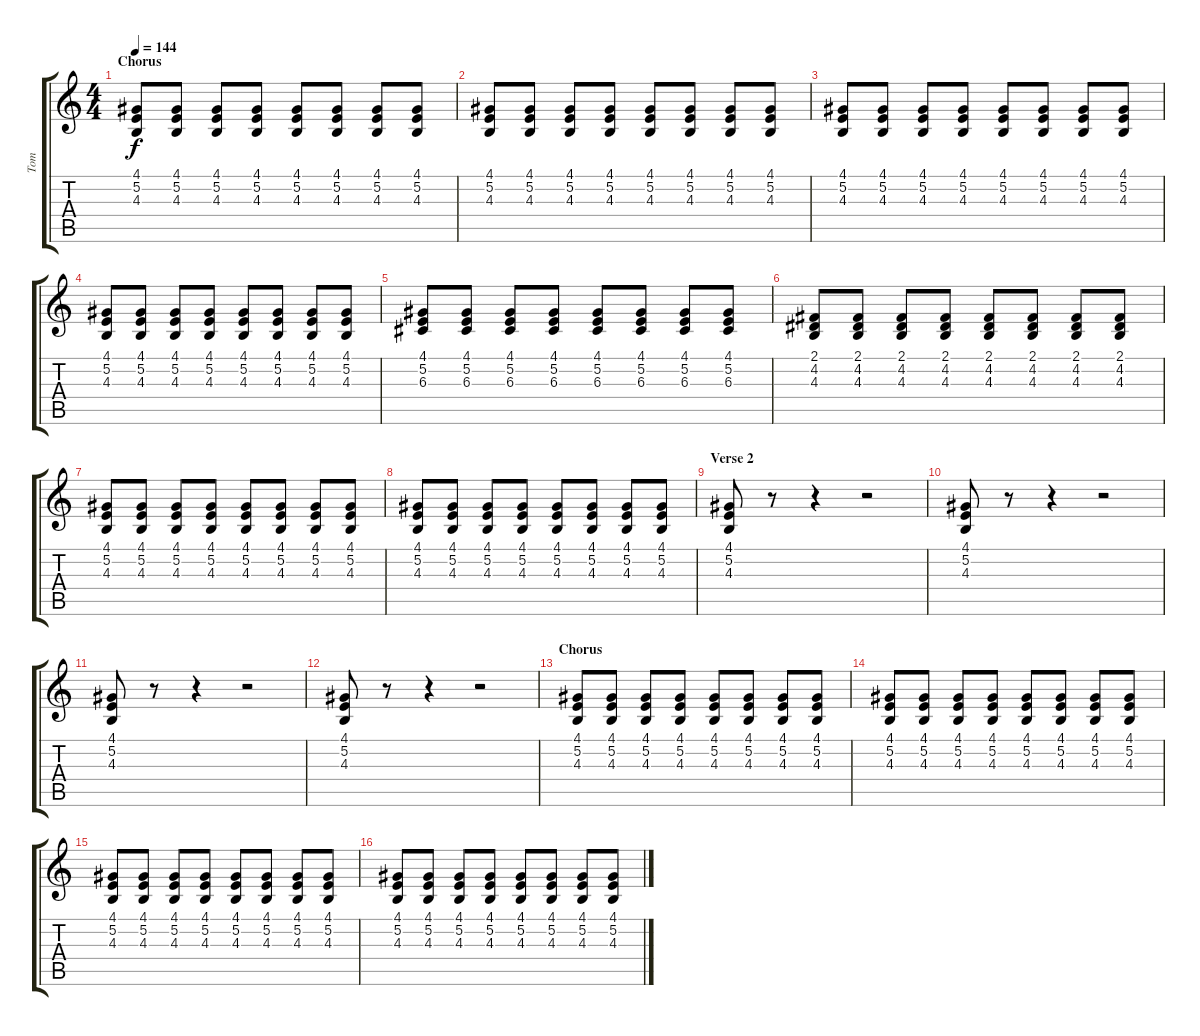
\track ("Tom" "Tom") {instrument brightacousticpiano}
\staff {score tabs}
\tuning (E4 B3 G3 D3 A2 E2) {hide}
\ts (4 4)
\section ("" "Chorus")
\tempo 144
\clef g2
\ks c
(4.1 5.2 4.3).8{dy f} (4.1 5.2 4.3).8 (4.1 5.2 4.3).8 (4.1 5.2 4.3).8 (4.1 5.2 4.3).8 (4.1 5.2 4.3).8 (4.1 5.2 4.3).8 (4.1 5.2 4.3).8 |
(4.1 5.2 4.3).8 (4.1 5.2 4.3).8 (4.1 5.2 4.3).8 (4.1 5.2 4.3).8 (4.1 5.2 4.3).8 (4.1 5.2 4.3).8 (4.1 5.2 4.3).8 (4.1 5.2 4.3).8 |
(4.1 5.2 4.3).8 (4.1 5.2 4.3).8 (4.1 5.2 4.3).8 (4.1 5.2 4.3).8 (4.1 5.2 4.3).8 (4.1 5.2 4.3).8 (4.1 5.2 4.3).8 (4.1 5.2 4.3).8 |
(4.1 5.2 4.3).8 (4.1 5.2 4.3).8 (4.1 5.2 4.3).8 (4.1 5.2 4.3).8 (4.1 5.2 4.3).8 (4.1 5.2 4.3).8 (4.1 5.2 4.3).8 (4.1 5.2 4.3).8 |
(4.1 5.2 6.3).8 (4.1 5.2 6.3).8 (4.1 5.2 6.3).8 (4.1 5.2 6.3).8 (4.1 5.2 6.3).8 (4.1 5.2 6.3).8 (4.1 5.2 6.3).8 (4.1 5.2 6.3).8 |
(2.1 4.2 4.3).8 (2.1 4.2 4.3).8 (2.1 4.2 4.3).8 (2.1 4.2 4.3).8 (2.1 4.2 4.3).8 (2.1 4.2 4.3).8 (2.1 4.2 4.3).8 (2.1 4.2 4.3).8 |
(4.1 5.2 4.3).8 (4.1 5.2 4.3).8 (4.1 5.2 4.3).8 (4.1 5.2 4.3).8 (4.1 5.2 4.3).8 (4.1 5.2 4.3).8 (4.1 5.2 4.3).8 (4.1 5.2 4.3).8 |
(4.1 5.2 4.3).8 (4.1 5.2 4.3).8 (4.1 5.2 4.3).8 (4.1 5.2 4.3).8 (4.1 5.2 4.3).8 (4.1 5.2 4.3).8 (4.1 5.2 4.3).8 (4.1 5.2 4.3).8 |
\section ("" "Verse 2")
(4.1 5.2 4.3).8 r.8 r.4 r.2 |
(4.1 5.2 4.3).8 r.8 r.4 r.2 |
(4.1 5.2 4.3).8 r.8 r.4 r.2 |
(4.1 5.2 4.3).8 r.8 r.4 r.2 |
\section ("" "Chorus")
(4.1 5.2 4.3).8 (4.1 5.2 4.3).8 (4.1 5.2 4.3).8 (4.1 5.2 4.3).8 (4.1 5.2 4.3).8 (4.1 5.2 4.3).8 (4.1 5.2 4.3).8 (4.1 5.2 4.3).8 |
(4.1 5.2 4.3).8 (4.1 5.2 4.3).8 (4.1 5.2 4.3).8 (4.1 5.2 4.3).8 (4.1 5.2 4.3).8 (4.1 5.2 4.3).8 (4.1 5.2 4.3).8 (4.1 5.2 4.3).8 |
(4.1 5.2 4.3).8 (4.1 5.2 4.3).8 (4.1 5.2 4.3).8 (4.1 5.2 4.3).8 (4.1 5.2 4.3).8 (4.1 5.2 4.3).8 (4.1 5.2 4.3).8 (4.1 5.2 4.3).8 |
(4.1 5.2 4.3).8 (4.1 5.2 4.3).8 (4.1 5.2 4.3).8 (4.1 5.2 4.3).8 (4.1 5.2 4.3).8 (4.1 5.2 4.3).8 (4.1 5.2 4.3).8 (4.1 5.2 4.3).8
